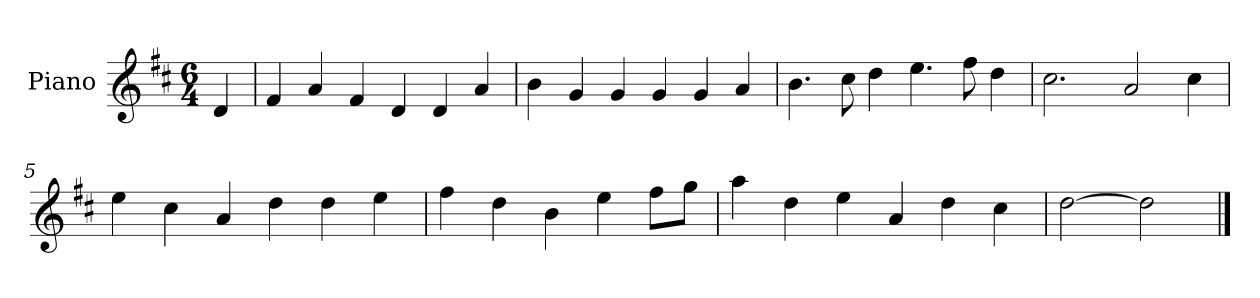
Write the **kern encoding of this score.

**kern
*part1
*staff1
*I"Piano
*I'Pno.
*clefG2
*k[f#c#]
*M6/4
=
4d/
=1
4f#/
4a/
4f#/
4d/
4d/
4a/
=2
4b\
4g/
4g/
4g/
4g/
4a/
=3
4.b\
8cc#\
4dd\
4.ee\
8ff#\
4dd\
=4
2.cc#\
2a/
4cc#\
!!LO:LB:g=z
=5
4ee\
4cc#\
4a/
4dd\
4dd\
4ee\
=6
4ff#\
4dd\
4b\
4ee\
8ff#\L
8gg\J
=7
4aa\
4dd\
4ee\
4a/
4dd\
4cc#\
=8
[2dd\
2dd\]
==
*-
